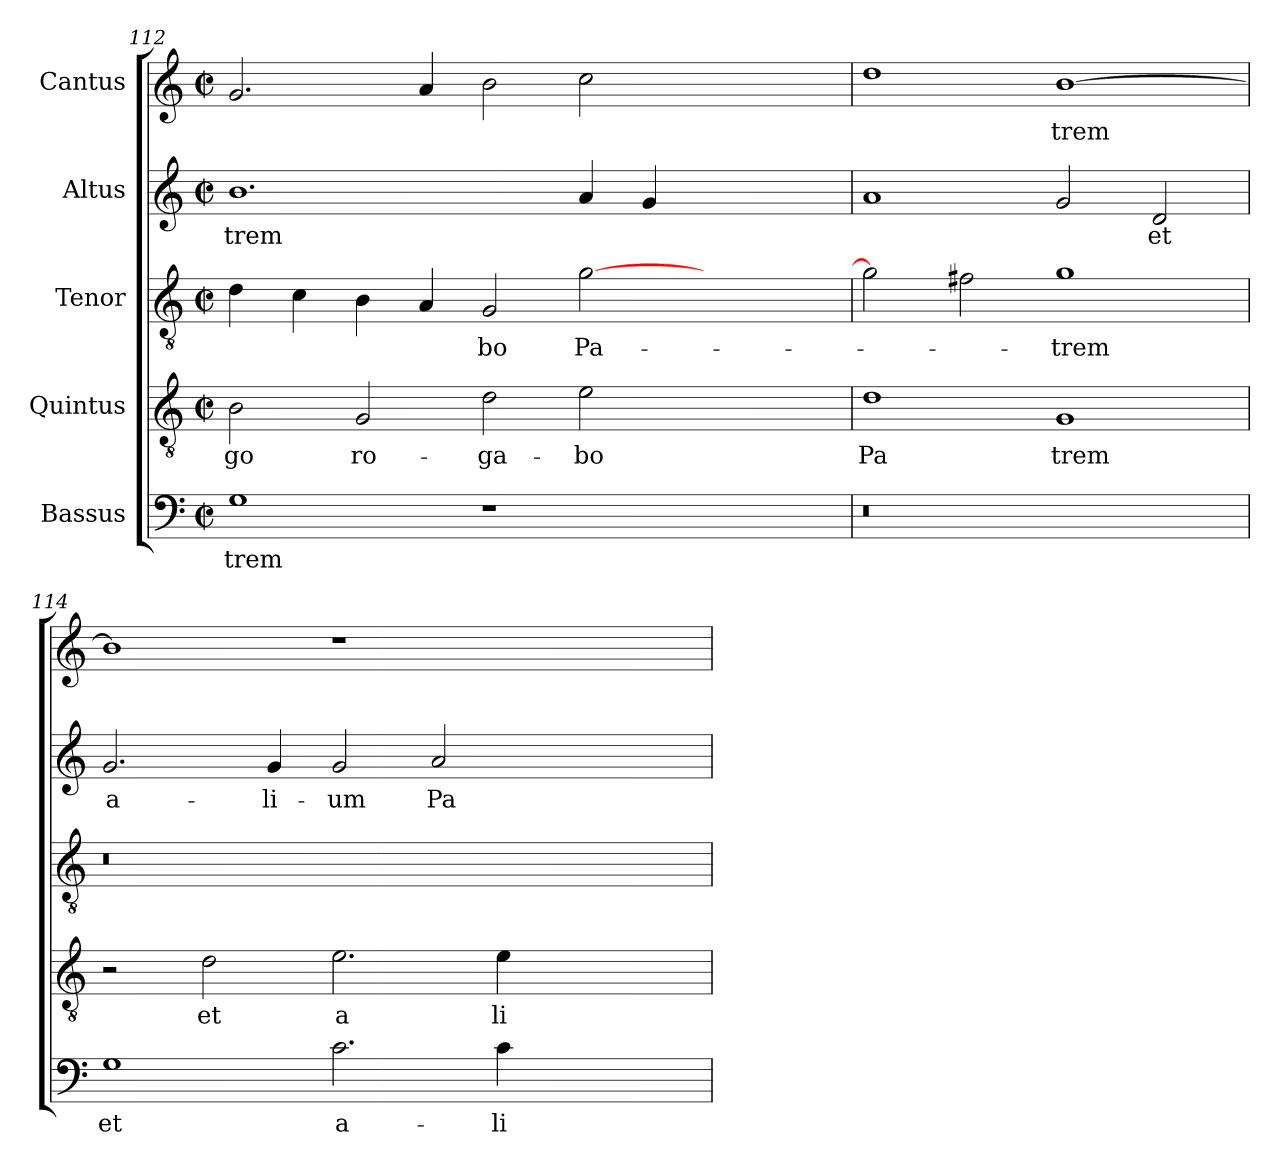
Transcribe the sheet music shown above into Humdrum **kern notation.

**kern	**text	**kern	**text	**kern	**text	**kern	**text	**kern	**text
*part5	*part5	*part4	*part4	*part3	*part3	*part2	*part2	*part1	*part1
*staff5	*staff5	*staff4	*staff4	*staff3	*staff3	*staff2	*staff2	*staff1	*staff1
*I"Bassus	*	*I"Quintus	*	*I"Tenor	*	*I"Altus	*	*I"Cantus	*
*clefF4	*	*clefGv2	*	*clefGv2	*	*clefG2	*	*clefG2	*
*M2/2	*	*M2/2	*	*M2/2	*	*M2/2	*	*M2/2	*
*met(c|)	*	*met(c|)	*	*met(c|)	*	*met(c|)	*	*met(c|)	*
=112	=112	=112	=112	=112	=112	=112	=112	=112	=112
!	!LO:LY:b:cj	!	!LO:LY:b:cj	!	!	!	!LO:LY:b	!	!
1G	trem	2B\	-go	4d\	.	1.b	trem	2.g/	.
.	.	.	.	4c\	.	.	.	.	.
!	!	!	!LO:LY:b:cj	!	!	!	!	!	!
.	.	2G/	ro-	4B\	.	.	.	.	.
.	.	.	.	4A/	.	.	.	4a/	.
!LO:N:vis=1	!	!	!LO:LY:b:cj	!	!LO:LY:b:cj	!	!	!	!
0r	.	2d\	-ga-	2G/	-bo	.	.	2b\	.
!	!	!	!LO:LY:b:cj	!	!LO:LY:b	!	!	!	!
.	.	2e\	-bo	[>2g\	Pa-	4a/	.	2cc\	.
.	.	.	.	.	.	4g/	.	.	.
.	.	1ryy	.	1ryy	.	1ryy	.	1ryy	.
!!LO:LB:g=z
=113	=113	=113	=113	=113	=113	=113	=113	=113	=113
!	!	!	!LO:LY:b:cj	!	!	!	!	!	!
0r	.	1d	Pa	2g\]	.	1a	.	1dd	.
.	.	.	.	2f#\	.	.	.	.	.
!	!	!	!LO:LY:b:cj	!	!LO:LY:b:cj	!	!	!	!LO:LY:b
.	.	1G	trem	1g	-trem	2g/	.	[>1b	-trem
!	!	!	!	!	!	!	!LO:LY:b:cj	!	!
.	.	.	.	.	.	2d/	et	.	.
=114	=114	=114	=114	=114	=114	=114	=114	=114	=114
!	!LO:LY:b:cj	!	!	!	!	!	!LO:LY:b:cj	!	!
1G	et	2r	.	0r	.	2.g/	a-	1b]	.
!	!	!	!LO:LY:b:cj	!	!	!	!	!	!
.	.	2d\	et	.	.	.	.	.	.
!	!	!	!	!	!	!	!LO:LY:b:cj	!	!
.	.	.	.	.	.	4g/	-li-	.	.
!	!LO:LY:b:cj	!	!LO:LY:b:cj	!	!	!	!LO:LY:b:cj	!LO:N:vis=1	!
2.c\	a-	2.e\	a	.	.	2g/	-um	0r	.
!	!	!	!	!	!	!	!LO:LY:b:cj	!	!
.	.	.	.	.	.	2a/	Pa-	.	.
!	!LO:LY:b:cj	!	!LO:LY:b:cj	!	!	!	!	!	!
4c\	-li-	4e\	li	.	.	.	.	.	.
1ryy	.	1ryy	.	1ryy	.	1ryy	.	.	.
=	=	=	=	=	=	=	=	=	=
*-	*-	*-	*-	*-	*-	*-	*-	*-	*-
